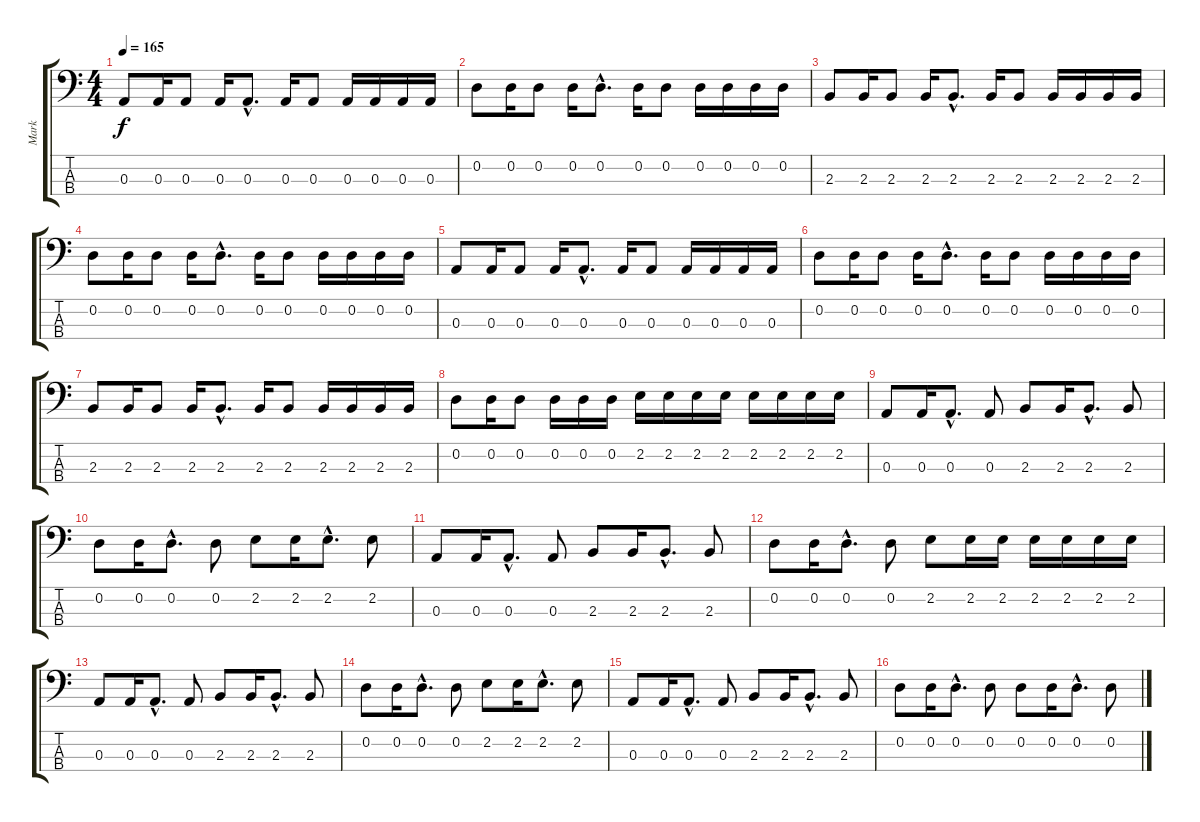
\track ("Mark" "Mark") {instrument electricbasspick}
\staff {score tabs}
\tuning (G2 D2 A1 E1) {hide}
\ts (4 4)
\tempo 165
\clef f4
\ks c
0.3.8{dy f} 0.3.16 0.3.8 0.3.16 0.3{hac}.8{d} 0.3.16 0.3.8 0.3.16 0.3.16 0.3.16 0.3.16 |
0.2.8 0.2.16 0.2.8 0.2.16 0.2{hac}.8{d} 0.2.16 0.2.8 0.2.16 0.2.16 0.2.16 0.2.16 |
2.3.8 2.3.16 2.3.8 2.3.16 2.3{hac}.8{d} 2.3.16 2.3.8 2.3.16 2.3.16 2.3.16 2.3.16 |
0.2.8 0.2.16 0.2.8 0.2.16 0.2{hac}.8{d} 0.2.16 0.2.8 0.2.16 0.2.16 0.2.16 0.2.16 |
0.3.8 0.3.16 0.3.8 0.3.16 0.3{hac}.8{d} 0.3.16 0.3.8 0.3.16 0.3.16 0.3.16 0.3.16 |
0.2.8 0.2.16 0.2.8 0.2.16 0.2{hac}.8{d} 0.2.16 0.2.8 0.2.16 0.2.16 0.2.16 0.2.16 |
2.3.8 2.3.16 2.3.8 2.3.16 2.3{hac}.8{d} 2.3.16 2.3.8 2.3.16 2.3.16 2.3.16 2.3.16 |
0.2.8 0.2.16 0.2.8 0.2.16 0.2.16 0.2.16 2.2.16 2.2.16 2.2.16 2.2.16 2.2.16 2.2.16 2.2.16 2.2.16 |
0.3.8 0.3.16 0.3{hac}.8{d} 0.3.8 2.3.8 2.3.16 2.3{hac}.8{d} 2.3.8 |
0.2.8 0.2.16 0.2{hac}.8{d} 0.2.8 2.2.8 2.2.16 2.2{hac}.8{d} 2.2.8 |
0.3.8 0.3.16 0.3{hac}.8{d} 0.3.8 2.3.8 2.3.16 2.3{hac}.8{d} 2.3.8 |
0.2.8 0.2.16 0.2{hac}.8{d} 0.2.8 2.2.8 2.2.16 2.2.16 2.2.16 2.2.16 2.2.16 2.2.16 |
0.3.8 0.3.16 0.3{hac}.8{d} 0.3.8 2.3.8 2.3.16 2.3{hac}.8{d} 2.3.8 |
0.2.8 0.2.16 0.2{hac}.8{d} 0.2.8 2.2.8 2.2.16 2.2{hac}.8{d} 2.2.8 |
0.3.8 0.3.16 0.3{hac}.8{d} 0.3.8 2.3.8 2.3.16 2.3{hac}.8{d} 2.3.8 |
0.2.8 0.2.16 0.2{hac}.8{d} 0.2.8 0.2.8 0.2.16 0.2{hac}.8{d} 0.2.8
